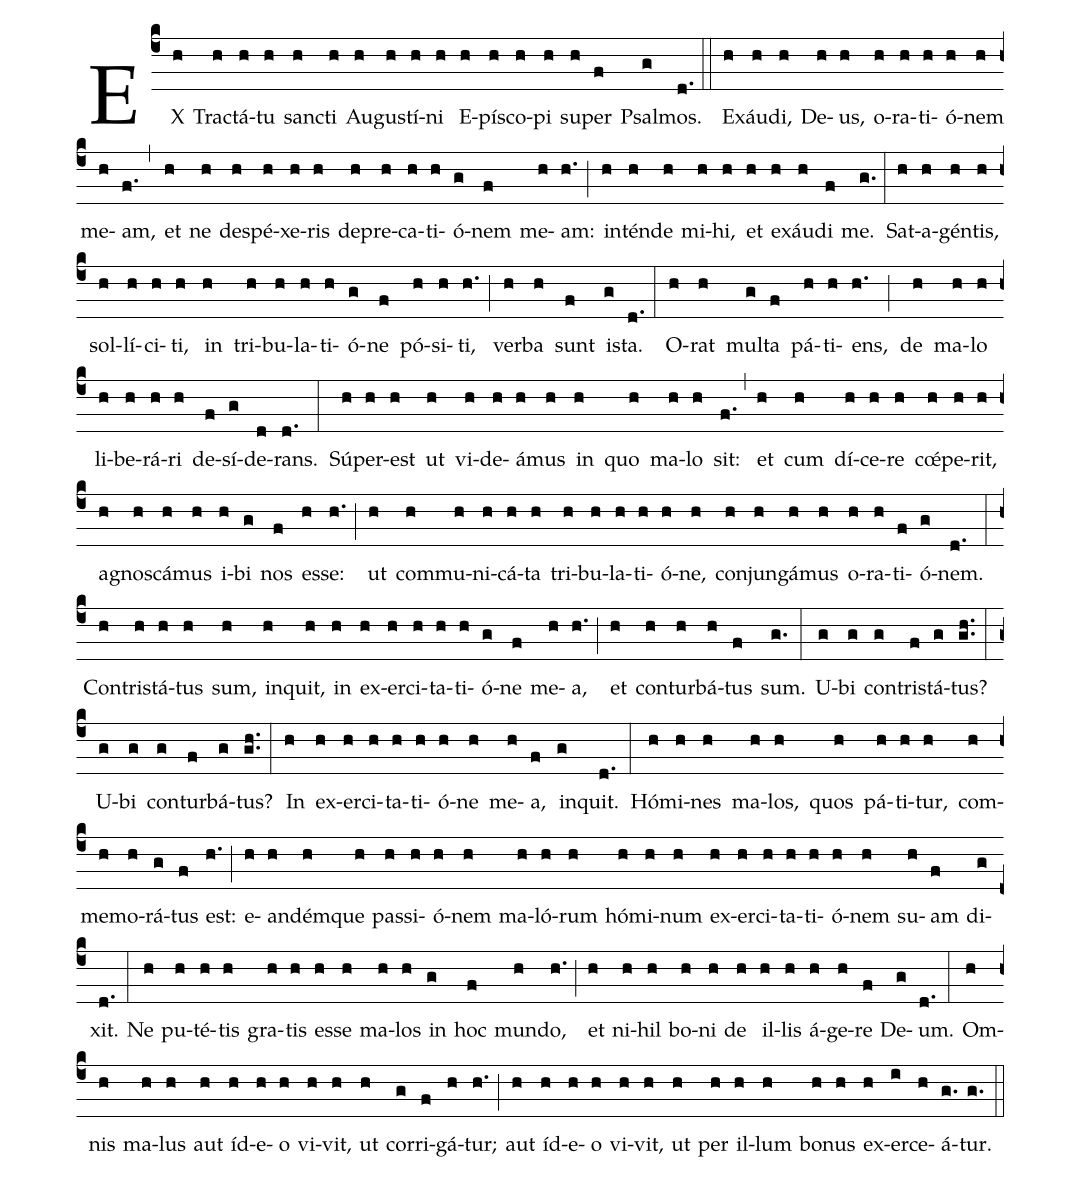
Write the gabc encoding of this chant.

%%
(c4) EX(h) Trac(h)tá(h)tu(h) sanc(h)ti(h) Au(h)gus(h)tí(h)ni(h) E(h)pís(h)co(h)pi(h) su(h)per(f) Psal(g)mos.(d.) (::)
Ex(h)áu(h)di,(h) De(h)us,(h) o(h)ra(h)ti(h)ó(h)nem(h) me(h)am,(f.) (,)
et(h) ne(h) de(h)spé(h)xe(h)ris(h) de(h)pre(h)ca(h)ti(h)ó(g)nem(f) me(h)am:(h.) (;)
in(h)tén(h)de(h) mi(h)hi,(h) et(h) ex(h)áu(h)di(f) me.(g.) (:)
Sat(h)a(h)gén(h)tis,(h) sol(h)lí(h)ci(h)ti,(h) in(h) tri(h)bu(h)la(h)ti(h)ó(g)ne(f) pó(h)si(h)ti,(h.) (;)
ver(h)ba(h) sunt(f) is(g)ta.(d.) (:)
O(h)rat(h) mul(g)ta(f) pá(h)ti(h)ens,(h.) (;)
de(h) ma(h)lo(h) li(h)be(h)rá(h)ri(h) de(f)sí(g)de(d)rans.(d.) (:)
Sú(h)per(h)est(h) ut(h) vi(h)de(h)á(h)mus(h) in(h) quo(h) ma(h)lo(h) sit:(f.) (,)
et(h) cum(h) dí(h)ce(h)re(h) cœ́(h)pe(h)rit,(h) a(h)gnos(h)cá(h)mus(h) i(h)bi(g) nos(f) es(h)se:(h.) (;)
ut(h) com(h)mu(h)ni(h)cá(h)ta(h) tri(h)bu(h)la(h)ti(h)ó(h)ne,(h) con(h)jun(h)gá(h)mus(h) o(h)ra(h)ti(f)ó(g)nem.(d.) (:)
Con(h)tris(h)tá(h)tus(h) sum,(h) in(h)quit,(h) in(h) ex(h)er(h)ci(h)ta(h)ti(h)ó(g)ne(f) me(h)a,(h.) (;)
et(h) con(h)tur(h)bá(h)tus(f) sum.(g.) (:)
U(g)bi(g) con(g)tris(f)tá(g)tus?(gh..) (:)
U(g)bi(g) con(g)tur(f)bá(g)tus?(gh..) (:)
In(h) ex(h)er(h)ci(h)ta(h)ti(h)ó(h)ne(h) me(h)a,(f) in(g)quit.(d.) (:)
Hó(h)mi(h)nes(h) ma(h)los,(h) quos(h) pá(h)ti(h)tur,(h) com(h)me(h)mo(h)rá(g)tus(f) est:(h.) (;)
e(h)an(h)dém(h)que(h) pas(h)si(h)ó(h)nem(h) ma(h)ló(h)rum(h) hó(h)mi(h)num(h) ex(h)er(h)ci(h)ta(h)ti(h)ó(h)nem(h) su(h)am(f) di(g)xit.(d.) (:)
Ne(h) pu(h)té(h)tis(h) gra(h)tis(h) es(h)se(h) ma(h)los(h) in(g) hoc(f) mun(h)do,(h.) (;)
et(h) ni(h)hil(h) bo(h)ni(h) de(h) il(h)lis(h) á(h)ge(h)re(f) De(g)um.(d.) (:)
Om(h)nis(h) ma(h)lus(h) aut(h) íd(h)e(h)o(h) vi(h)vit,(h) ut(h) cor(g)ri(f)gá(h)tur;(h.) (;)
aut(h) íd(h)e(h)o(h) vi(h)vit,(h) ut(h) per(h) il(h)lum(h) bo(h)nus(h) ex(h)er(i)ce(h)á(g.)tur.(g.) (::)
